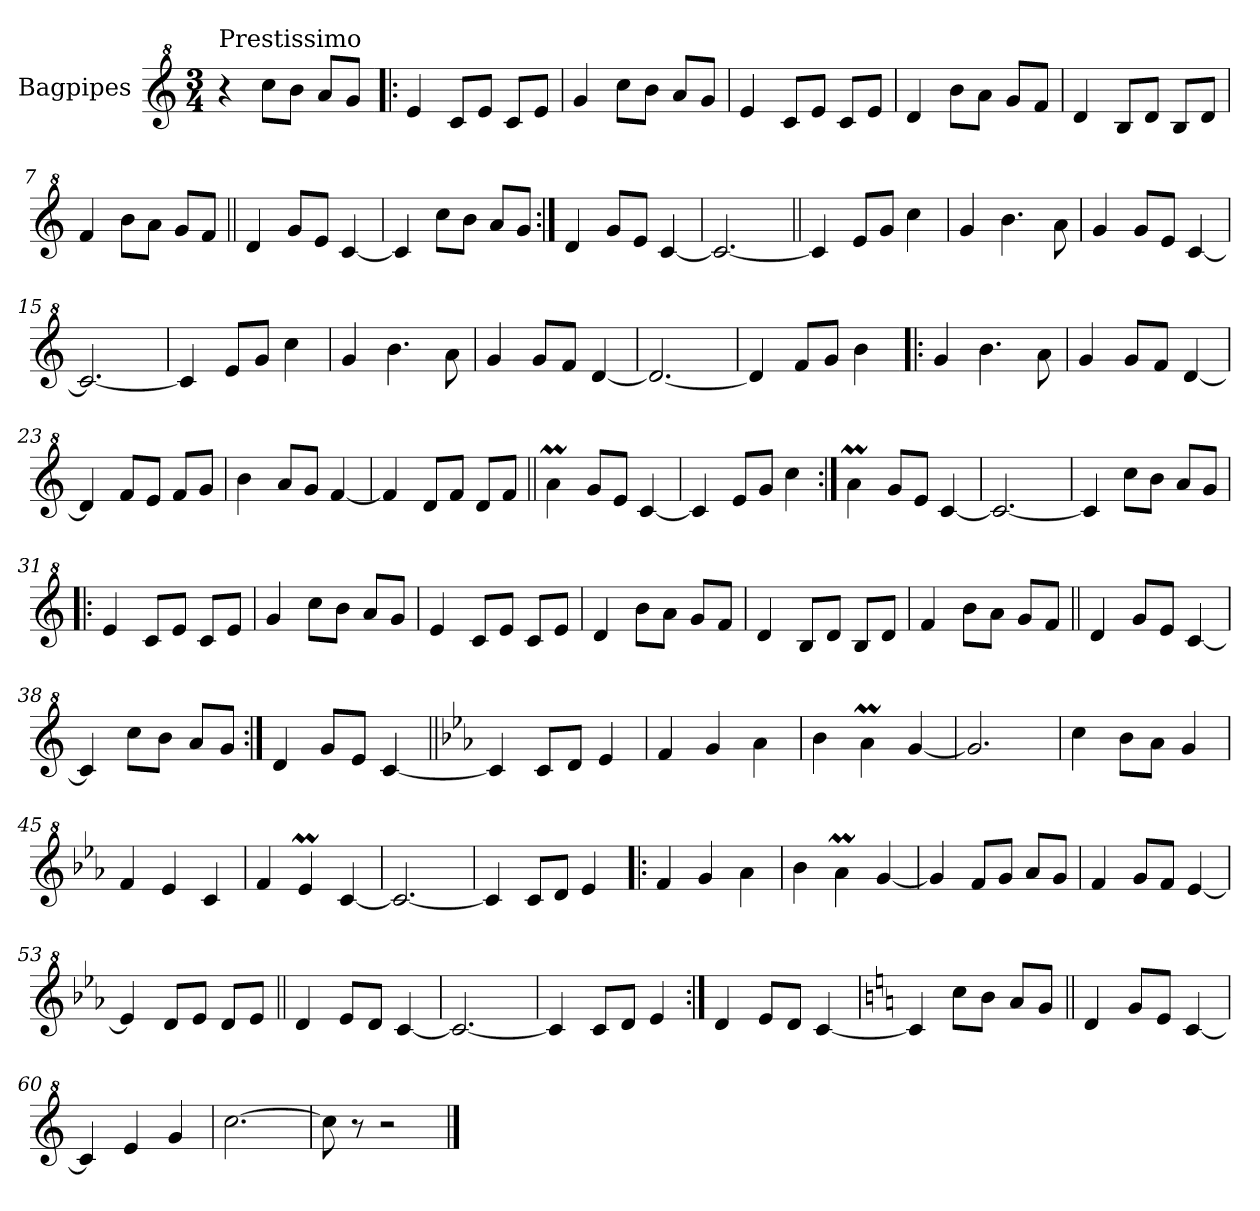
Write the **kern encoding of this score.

**kern
*part1
*staff1
*I"Bagpipes
*I'Bag
*clefG^2
*k[]
*C:
*M3/4
=1
!LO:TX:a:t=Prestissimo
4r
8ccc\L
8bb\J
8aa/L
8gg/J
=2!|:
4ee/
8cc/L
8ee/J
8cc/L
8ee/J
=3
4gg/
8ccc\L
8bb\J
8aa/L
8gg/J
=4
4ee/
8cc/L
8ee/J
8cc/L
8ee/J
=5
4dd/
8bb\L
8aa\J
8gg/L
8ff/J
=6
4dd/
8b/L
8dd/J
8b/L
8dd/J
=7
4ff/
8bb\L
8aa\J
8gg/L
8ff/J
=8||
4dd/
8gg/L
8ee/J
[4cc/
!!LO:LB:g=z
=9
4cc/]
8ccc\L
8bb\J
8aa/L
8gg/J
=10:|!
4dd/
8gg/L
8ee/J
[4cc/
=11
2.cc/_
=12||
4cc/]
8ee/L
8gg/J
4ccc\
=13
4gg/
4.bb\
8aa\
=14
4gg/
8gg/L
8ee/J
[4cc/
=15
2.cc/_
=16
4cc/]
8ee/L
8gg/J
4ccc\
=17
4gg/
4.bb\
8aa\
=18
4gg/
8gg/L
8ff/J
[4dd/
=19
2.dd/_
!!LO:LB:g=z
=20
4dd/]
8ff/L
8gg/J
4bb\
=21!|:
4gg/
4.bb\
8aa\
=22
4gg/
8gg/L
8ff/J
[4dd/
=23
4dd/]
8ff/L
8ee/J
8ff/L
8gg/J
=24
4bb\
8aa/L
8gg/J
[4ff/
=25
4ff/]
8dd/L
8ff/J
8dd/L
8ff/J
=26||
4aaM\
8gg/L
8ee/J
[4cc/
=27
4cc/]
8ee/L
8gg/J
4ccc\
=28:|!
4aaM\
8gg/L
8ee/J
[4cc/
=29
2.cc/_
!!LO:LB:g=z
=30
4cc/]
8ccc\L
8bb\J
8aa/L
8gg/J
=31!|:
4ee/
8cc/L
8ee/J
8cc/L
8ee/J
=32
4gg/
8ccc\L
8bb\J
8aa/L
8gg/J
=33
4ee/
8cc/L
8ee/J
8cc/L
8ee/J
=34
4dd/
8bb\L
8aa\J
8gg/L
8ff/J
=35
4dd/
8b/L
8dd/J
8b/L
8dd/J
=36
4ff/
8bb\L
8aa\J
8gg/L
8ff/J
=37||
4dd/
8gg/L
8ee/J
[4cc/
!!LO:LB:g=z
=38
4cc/]
8ccc\L
8bb\J
8aa/L
8gg/J
=39:|!
4dd/
8gg/L
8ee/J
[4cc/
=40||
*k[b-e-a-]
*E-:
4cc/]
8cc/L
8dd/J
4ee-/
=41
4ff/
4gg/
4aa-\
=42
4bb-\
4aa-M\
[4gg/
=43
2.gg/]
=44
4ccc\
8bb-\L
8aa-\J
4gg/
=45
4ff/
4ee-/
4cc/
=46
4ff/
4ee-M/
[4cc/
=47
2.cc/_
=48
4cc/]
8cc/L
8dd/J
4ee-/
!!LO:LB:g=z
=49!|:
4ff/
4gg/
4aa-\
=50
4bb-\
4aa-M\
[4gg/
=51
4gg/]
8ff/L
8gg/J
8aa-/L
8gg/J
=52
4ff/
8gg/L
8ff/J
[4ee-/
=53
4ee-/]
8dd/L
8ee-/J
8dd/L
8ee-/J
=54||
4dd/
8ee-/L
8dd/J
[4cc/
=55
2.cc/_
=56
4cc/]
8cc/L
8dd/J
4ee-/
=57:|!
4dd/
8ee-/L
8dd/J
[4cc/
=58
*k[]
*C:
4cc/]
8ccc\L
8bb\J
8aa/L
8gg/J
!!LO:LB:g=z
=59||
4dd/
8gg/L
8ee/J
[4cc/
=60
4cc/]
4ee/
4gg/
=61
[2.ccc\
=62
8ccc\]
8r
2r
==
*-
